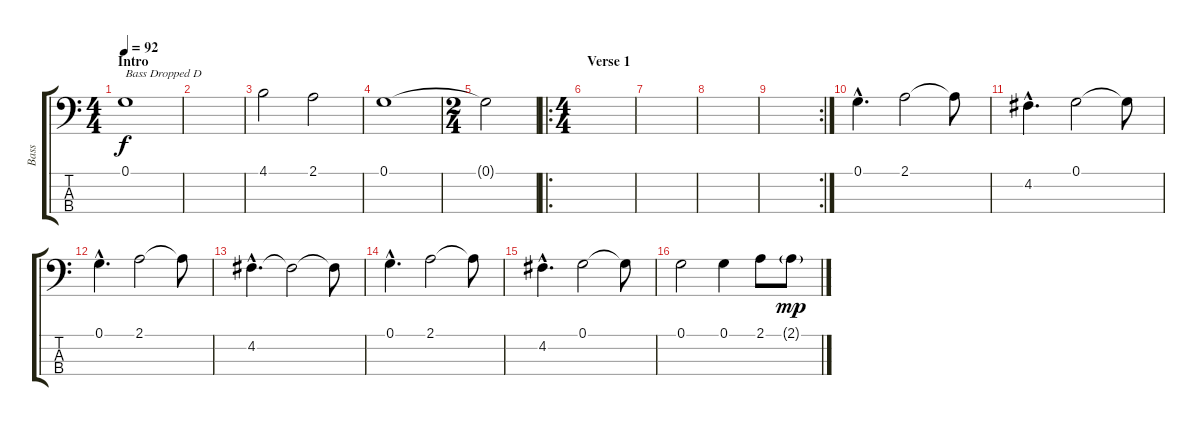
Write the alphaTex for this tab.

\track ("Bass" "Bass") {instrument electricbassfinger}
\staff {score tabs}
\tuning (G2 D2 A1 D1) {hide}
\ts (4 4)
\section ("" "Intro")
\tempo 92
\clef f4
\ks c
0.1.1{txt "Bass Dropped D" dy f instrument electricbassfinger} |
|
4.1.2 2.1.2 |
0.1.1 |
\ts (2 4)
0.1{t}.2 |
\ro
\ts (4 4)
\section ("" "Verse 1")
|
|
|
\rc 2
|
0.1{hac}.4{d} 2.1.2 2.1{t}.8 |
4.2{hac}.4{d} 0.1.2 0.1{t}.8 |
0.1{hac}.4{d} 2.1.2 2.1{t}.8 |
4.2{hac}.4{d} 4.2{t}.2 4.2{t}.8 |
0.1{hac}.4{d} 2.1.2 2.1{t}.8 |
4.2{hac}.4{d} 0.1.2 0.1{t}.8 |
0.1.2 0.1.4 2.1.8 2.1{g}.8{dy mp}
